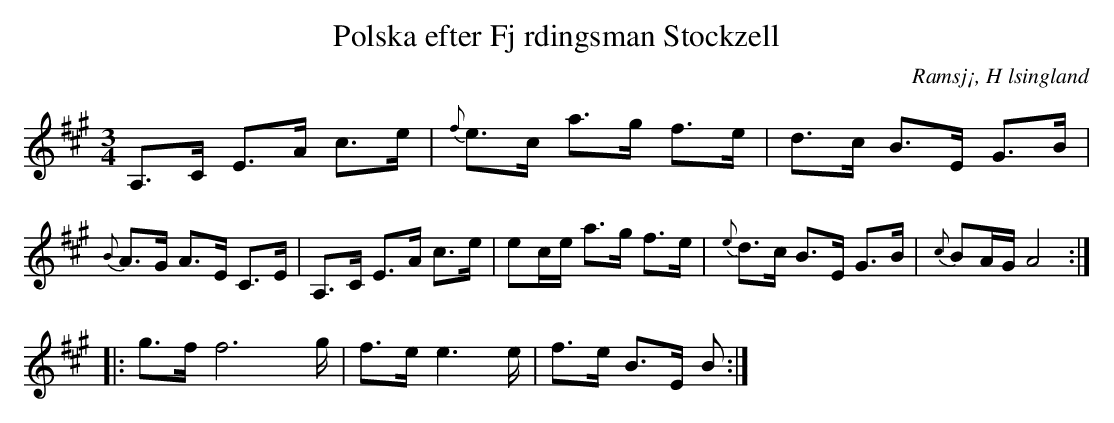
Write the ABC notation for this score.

X:1
T:Polska efter Fj rdingsman Stockzell
O: Ramsj¡, H lsingland
M:3/4
L:1/8
K:A
A,>C E>A c>e|{f}e>c a>g f>e| d>c B>E G>B |{B}A>G A>E C>E|A,>C E>A c>e|ec/e/ a>g f>e| {e}d>c B>E G>B |{c}BA/G/ A4:|
|:g>f f4>g|f>e e2>e|f>e B>E B :|
